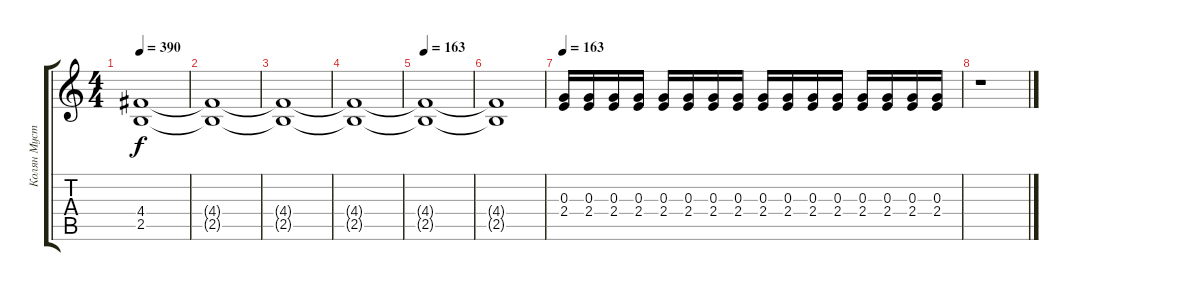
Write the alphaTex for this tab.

\track ("Колян Мустэйн" "Колян Муст") {instrument distortionguitar}
\staff {score tabs}
\tuning (E4 B3 G3 D3 A2 E2) {hide}
\ts (4 4)
\tempo 390
\clef g2
\ks c
(4.4{t} 2.5{t}).1{dy f} |
(4.4{t} 2.5{t}).1 |
(4.4{t} 2.5{t}).1 |
(4.4{t} 2.5{t}).1 |
\tempo 163
(4.4{t} 2.5{t}).1 |
(4.4{t} 2.5{t}).1 |
\tempo 163
(0.3 2.4).16 (0.3 2.4).16 (0.3 2.4).16 (0.3 2.4).16 (0.3 2.4).16 (0.3 2.4).16 (0.3 2.4).16 (0.3 2.4).16 (0.3 2.4).16 (0.3 2.4).16 (0.3 2.4).16 (0.3 2.4).16 (0.3 2.4).16 (0.3 2.4).16 (0.3 2.4).16 (0.3 2.4).16 |
r.1
